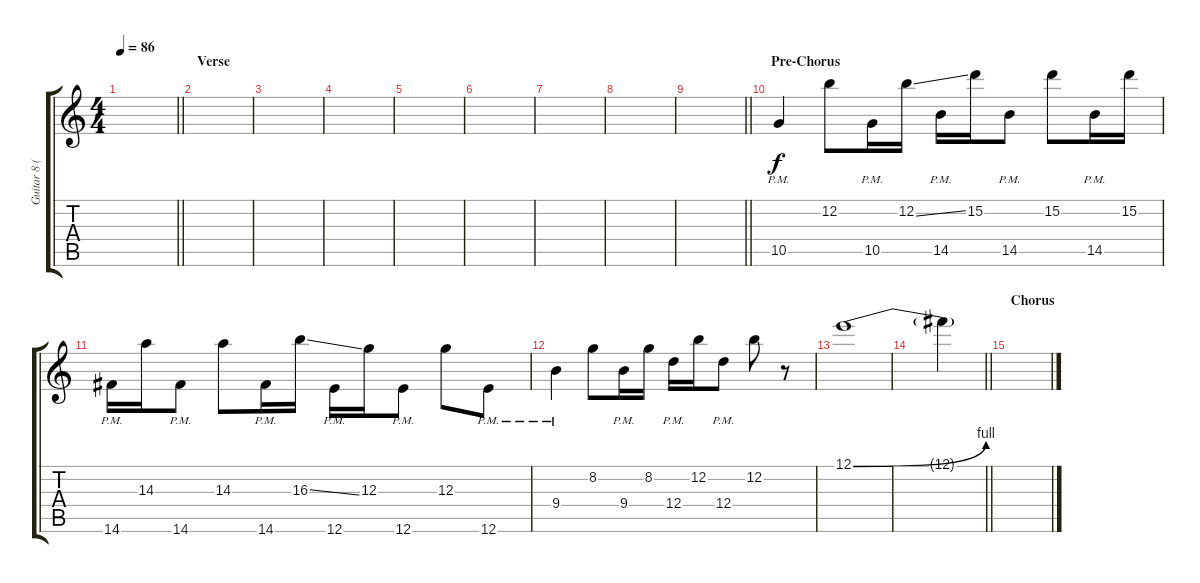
\track ("Guitar 8 (Slight Dist.)" "Guitar 8 (") {instrument distortionguitar}
\staff {score tabs}
\tuning (E4 B3 G3 D3 A2 E2) {hide}
\ts (4 4)
\tempo 86
\clef g2
\barLineRight lightlight
\ks c
|
\section ("" "Verse")
|
|
|
|
|
|
|
\barLineRight lightlight
|
\section ("" "Pre-Chorus")
10.5{pm}.4 12.2.8 10.5{pm}.16 12.2{ss}.16 14.5{pm}.16 15.2.16 14.5{pm}.8 15.2.8 14.5{pm}.16 15.2.16 |
14.6{pm}.16 14.3.16 14.6{pm}.8 14.3.8 14.6{pm}.16 16.3{ss}.16 12.6{pm}.16 12.3.16 12.6{pm}.8 12.3.8 12.6{pm}.8 |
9.4{pm}.4 8.2.8 9.4{pm}.16 8.2.16 12.4{pm}.16 12.2.16 12.4{pm}.8 12.2.8 r.8 |
12.1{be (bend 0 0 60 4)}.1 |
\barLineRight lightlight
12.1{t}.4{dy f} |
\section ("" "Chorus")
